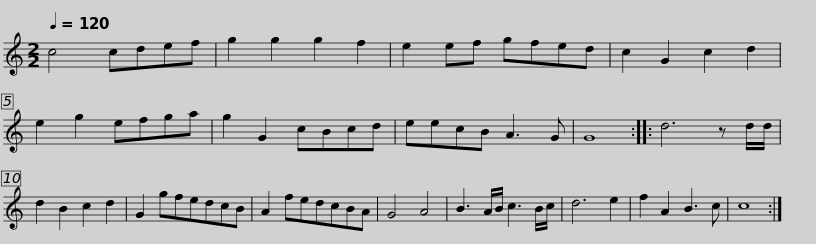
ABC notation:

X:1
L:1/8
Q:1/4=120
M:2/2
I:linebreak $
K:C
V:1 treble
V:1
 c4 cdef | g2 g2 g2 f2 | e2 ef gfed | c2 G2 c2 d2 | e2 g2 efga | %5
 g2 G2 cBcd | eecB A3 G | G8 ::$ d6 z d/d/ | d2 B2 c2 d2 | %10
 G2 gfedcB | A2 fedcBA | G4 A4 | B3 A/B/ c3 B/c/ | d6 e2 | %15
 f2 A2 B3 c | c8 :| %17
